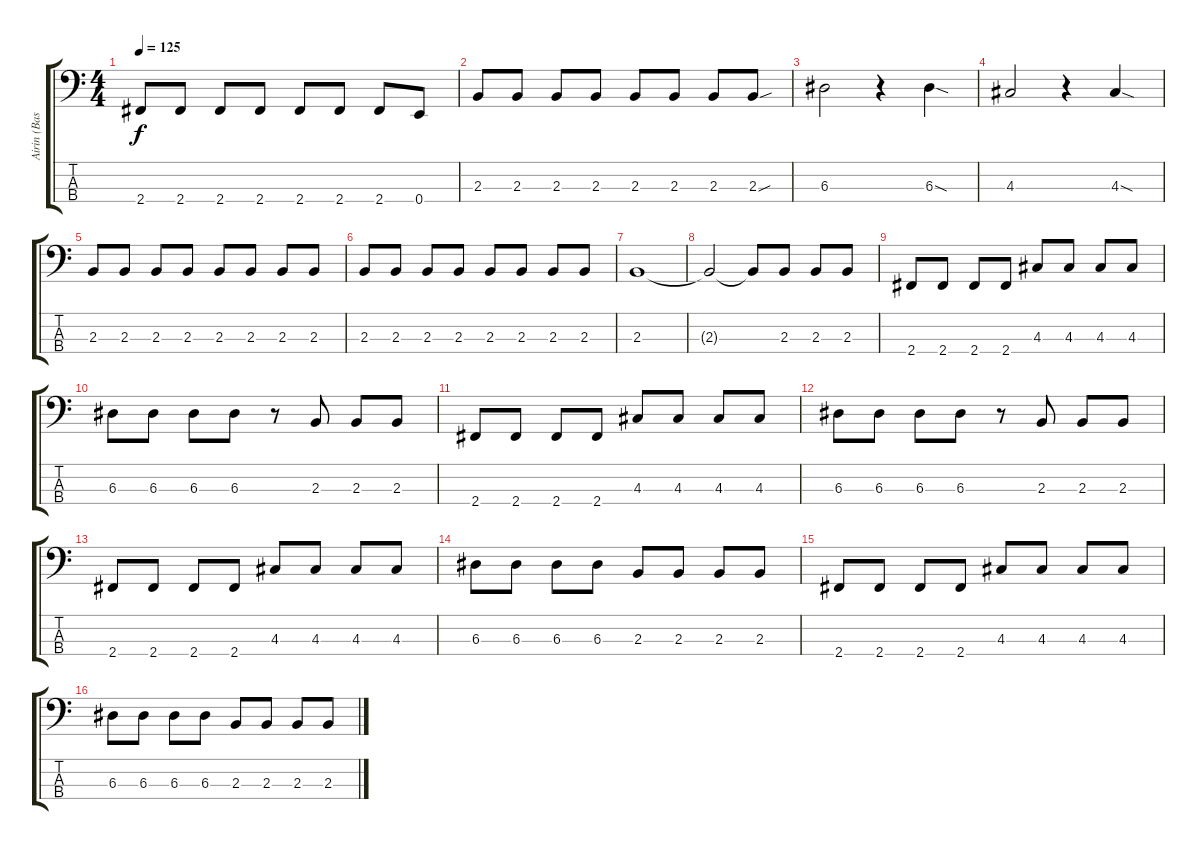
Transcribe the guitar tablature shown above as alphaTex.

\track ("Airin (Bass)" "Airin (Bas") {instrument electricbassfinger}
\staff {score tabs}
\tuning (G2 D2 A1 E1) {hide}
\ts (4 4)
\tempo 125
\clef f4
\ks c
2.4.8{dy f} 2.4.8 2.4.8 2.4.8 2.4.8 2.4.8 2.4.8 0.4.8 |
2.3.8 2.3.8 2.3.8 2.3.8 2.3.8 2.3.8 2.3.8 2.3{sou}.8 |
6.3.2 r.4 6.3{sod}.4 |
4.3.2 r.4 4.3{sod}.4 |
2.3.8 2.3.8 2.3.8 2.3.8 2.3.8 2.3.8 2.3.8 2.3.8 |
2.3.8 2.3.8 2.3.8 2.3.8 2.3.8 2.3.8 2.3.8 2.3.8 |
2.3.1 |
2.3{t}.2 2.3{t}.8 2.3.8 2.3.8 2.3.8 |
2.4.8 2.4.8 2.4.8 2.4.8 4.3.8 4.3.8 4.3.8 4.3.8 |
6.3.8 6.3.8 6.3.8 6.3.8 r.8 2.3.8 2.3.8 2.3.8 |
2.4.8 2.4.8 2.4.8 2.4.8 4.3.8 4.3.8 4.3.8 4.3.8 |
6.3.8 6.3.8 6.3.8 6.3.8 r.8 2.3.8 2.3.8 2.3.8 |
2.4.8 2.4.8 2.4.8 2.4.8 4.3.8 4.3.8 4.3.8 4.3.8 |
6.3.8 6.3.8 6.3.8 6.3.8 2.3.8 2.3.8 2.3.8 2.3.8 |
2.4.8 2.4.8 2.4.8 2.4.8 4.3.8 4.3.8 4.3.8 4.3.8 |
6.3.8 6.3.8 6.3.8 6.3.8 2.3.8 2.3.8 2.3.8 2.3.8
